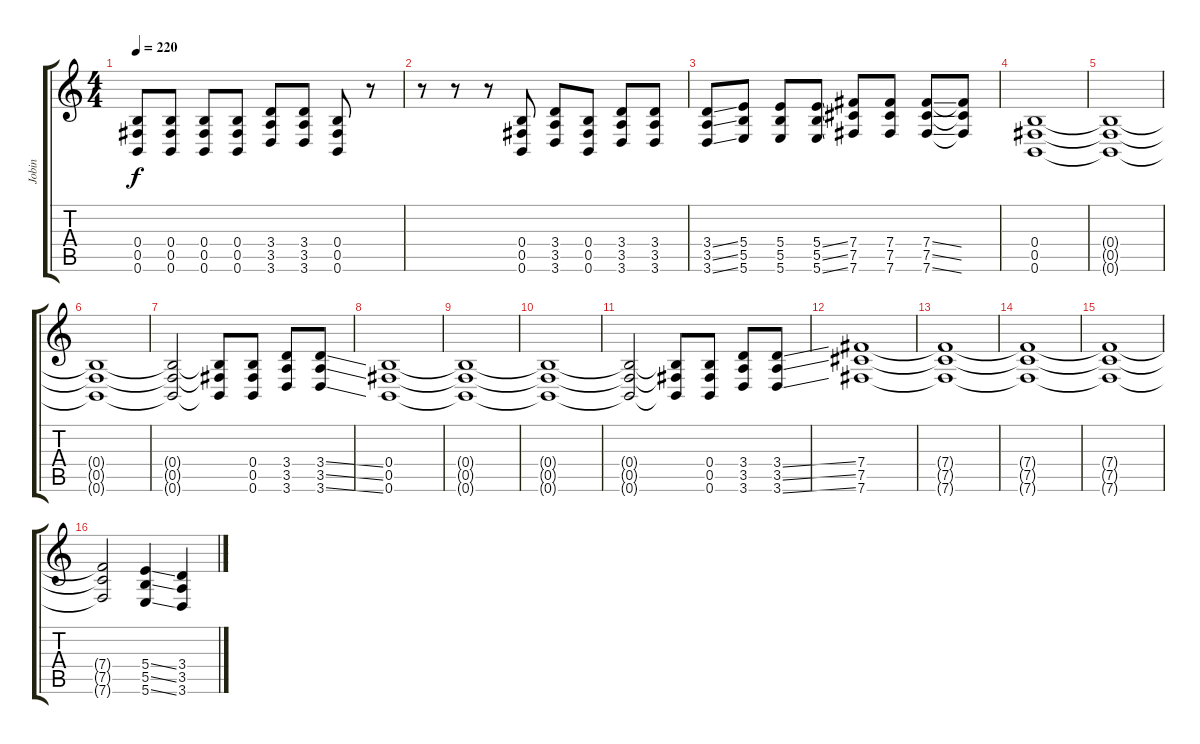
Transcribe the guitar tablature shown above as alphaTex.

\track ("Jobin" "Jobin") {instrument distortionguitar}
\staff {score tabs}
\tuning (Db4 Ab3 E3 B2 Gb2 B1) {hide}
\ts (4 4)
\tempo 220
\clef g2
\ks c
(0.4 0.5 0.6).8{dy f} (0.4 0.5 0.6).8 (0.4 0.5 0.6).8 (0.4 0.5 0.6).8 (3.4 3.5 3.6).8 (3.4 3.5 3.6).8 (0.4 0.5 0.6).8 r.8 |
r.8 r.8 r.8 (0.4 0.5 0.6).8 (3.4 3.5 3.6).8 (0.4 0.5 0.6).8 (3.4 3.5 3.6).8 (3.4 3.5 3.6).8 |
(3.4{ss} 3.5{ss} 3.6{ss}).8 (5.4 5.5 5.6).8 (5.4 5.5 5.6).8 (5.4{ss} 5.5{ss} 5.6{ss}).8 (7.4 7.5 7.6).8 (7.4 7.5 7.6).8 (7.4{ss} 7.5{ss} 7.6{ss}).8 (7.4{t} 7.5{t} 7.6{t}).8 |
(0.4 0.5 0.6).1 |
(0.4{t} 0.5{t} 0.6{t}).1 |
(0.4{t} 0.5{t} 0.6{t}).1 |
(0.4{t} 0.5{t} 0.6{t}).2 (0.4{t} 0.5{t} 0.6{t}).8 (0.4 0.5 0.6).8 (3.4 3.5 3.6).8 (3.4{ss} 3.5{ss} 3.6{ss}).8 |
(0.4 0.5 0.6).1 |
(0.4{t} 0.5{t} 0.6{t}).1 |
(0.4{t} 0.5{t} 0.6{t}).1 |
(0.4{t} 0.5{t} 0.6{t}).2 (0.4{t} 0.5{t} 0.6{t}).8 (0.4 0.5 0.6).8 (3.4 3.5 3.6).8 (3.4{ss} 3.5{ss} 3.6{ss}).8 |
(7.4 7.5 7.6).1 |
(7.4{t} 7.5{t} 7.6{t}).1 |
(7.4{t} 7.5{t} 7.6{t}).1 |
(7.4{t} 7.5{t} 7.6{t}).1 |
(7.4{t} 7.5{t} 7.6{t}).2 (5.4{ss} 5.5{ss} 5.6{ss}).4 (3.4 3.5 3.6).4
